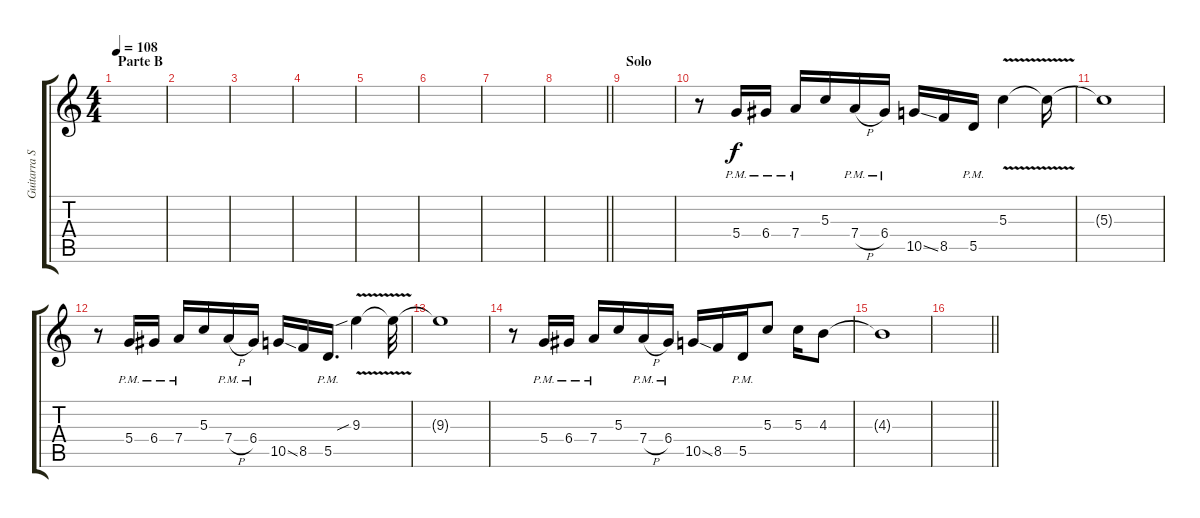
\track ("Guitarra Solista 2" "Guitarra S") {instrument distortionguitar}
\staff {score tabs}
\tuning (E4 B3 G3 D3 A2 D2) {hide}
\ts (4 4)
\section ("" "Parte B")
\tempo 108
\clef g2
\ks c
|
|
|
|
|
|
|
\barLineRight lightlight
|
\section ("" "Solo")
|
r.8 5.4{pm}.16 6.4{pm}.16 7.4{pm}.16 5.3.16 7.4{h pm}.16 6.4{pm}.16 10.5{ss}.16 8.5.16 5.5{pm}.16 5.3{v}.4 5.3{t}.16 |
5.3{t}.1 |
r.8 5.4{pm}.16 6.4{pm}.16 7.4{pm}.16 5.3.16 7.4{h pm}.16 6.4{pm}.16 10.5{ss}.16 8.5.16 5.5{pm}.16{d} 9.3{v sib}.4 9.3{t}.32 |
9.3{t}.1 |
r.8 5.4{pm}.16 6.4{pm}.16 7.4{pm}.16 5.3.16 7.4{h pm}.16 6.4{pm}.16 10.5{ss}.16 8.5.16 5.5{pm}.16 5.3.8 5.3.16 4.3.8 |
4.3{t}.1 |
\barLineRight lightlight
